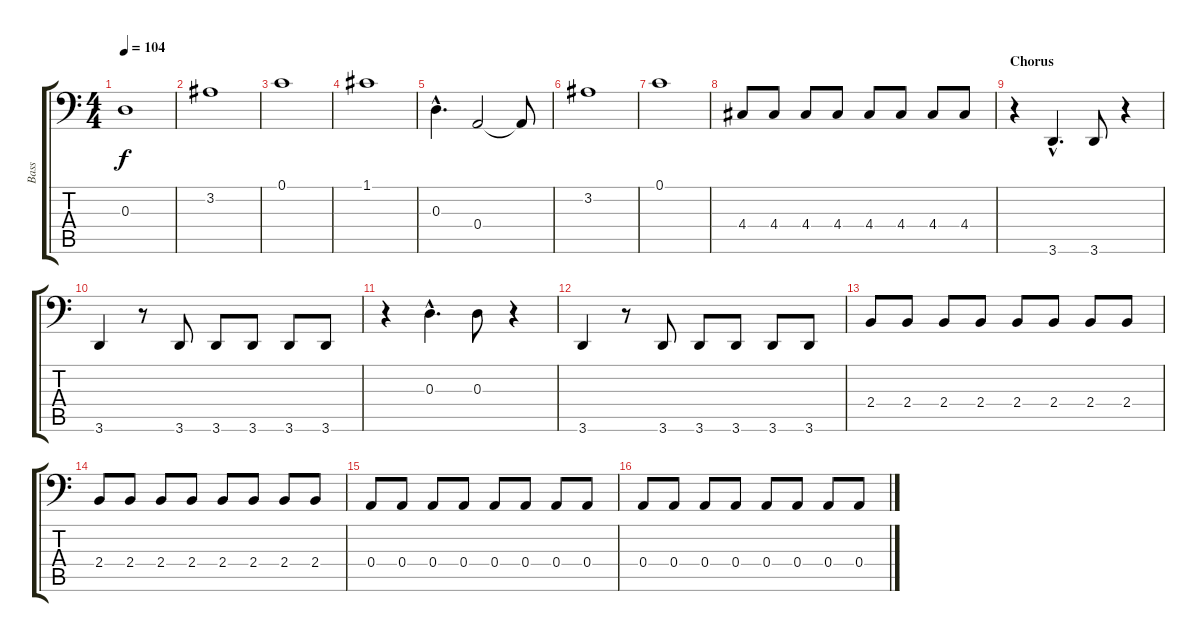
\track ("Bass" "Bass") {instrument fretlessbass}
\staff {score tabs}
\tuning (C3 G2 D2 A1 E1 B0) {hide}
\ts (4 4)
\tempo 104
\clef f4
\ks c
0.3.1{dy f} |
3.2.1 |
0.1.1 |
1.1.1 |
0.3{hac}.4{d} 0.4.2 0.4{t}.8 |
3.2.1 |
0.1.1 |
4.4.8 4.4.8 4.4.8 4.4.8 4.4.8 4.4.8 4.4.8 4.4.8 |
\section ("" "Chorus")
r.4 3.6{hac}.4{d} 3.6.8 r.4 |
3.6.4 r.8 3.6.8 3.6.8 3.6.8 3.6.8 3.6.8 |
r.4 0.3{hac}.4{d} 0.3.8 r.4 |
3.6.4 r.8 3.6.8 3.6.8 3.6.8 3.6.8 3.6.8 |
2.4.8 2.4.8 2.4.8 2.4.8 2.4.8 2.4.8 2.4.8 2.4.8 |
2.4.8 2.4.8 2.4.8 2.4.8 2.4.8 2.4.8 2.4.8 2.4.8 |
0.4.8 0.4.8 0.4.8 0.4.8 0.4.8 0.4.8 0.4.8 0.4.8 |
0.4.8 0.4.8 0.4.8 0.4.8 0.4.8 0.4.8 0.4.8 0.4.8
